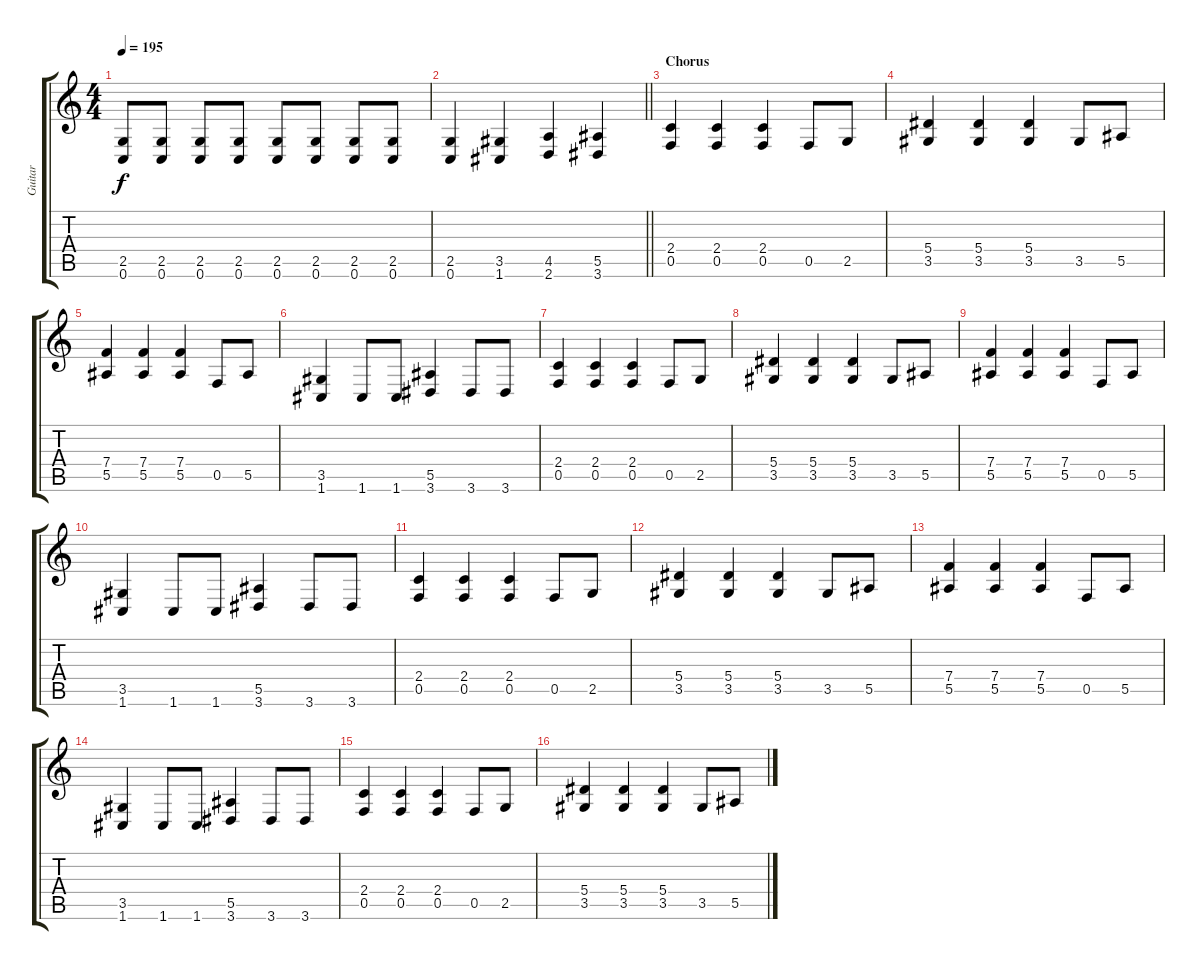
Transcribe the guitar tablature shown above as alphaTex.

\track ("Guitar" "Guitar") {instrument distortionguitar}
\staff {score tabs}
\tuning (C4 G3 Eb3 Bb2 F2 C2) {hide}
\ts (4 4)
\tempo 195
\clef g2
\ks c
(2.5 0.6).8{dy f} (2.5 0.6).8 (2.5 0.6).8 (2.5 0.6).8 (2.5 0.6).8 (2.5 0.6).8 (2.5 0.6).8 (2.5 0.6).8 |
\barLineRight lightlight
(2.5 0.6).4 (3.5 1.6).4 (4.5 2.6).4 (5.5 3.6).4 |
\section ("" "Chorus")
(2.4 0.5).4 (2.4 0.5).4 (2.4 0.5).4 0.5.8 2.5.8 |
(5.4 3.5).4 (5.4 3.5).4 (5.4 3.5).4 3.5.8 5.5.8 |
(7.4 5.5).4 (7.4 5.5).4 (7.4 5.5).4 0.5.8 5.5.8 |
(3.5 1.6).4 1.6.8 1.6.8 (5.5 3.6).4 3.6.8 3.6.8 |
(2.4 0.5).4 (2.4 0.5).4 (2.4 0.5).4 0.5.8 2.5.8 |
(5.4 3.5).4 (5.4 3.5).4 (5.4 3.5).4 3.5.8 5.5.8 |
(7.4 5.5).4 (7.4 5.5).4 (7.4 5.5).4 0.5.8 5.5.8 |
(3.5 1.6).4 1.6.8 1.6.8 (5.5 3.6).4 3.6.8 3.6.8 |
(2.4 0.5).4 (2.4 0.5).4 (2.4 0.5).4 0.5.8 2.5.8 |
(5.4 3.5).4 (5.4 3.5).4 (5.4 3.5).4 3.5.8 5.5.8 |
(7.4 5.5).4 (7.4 5.5).4 (7.4 5.5).4 0.5.8 5.5.8 |
(3.5 1.6).4 1.6.8 1.6.8 (5.5 3.6).4 3.6.8 3.6.8 |
(2.4 0.5).4 (2.4 0.5).4 (2.4 0.5).4 0.5.8 2.5.8 |
(5.4 3.5).4 (5.4 3.5).4 (5.4 3.5).4 3.5.8 5.5.8
